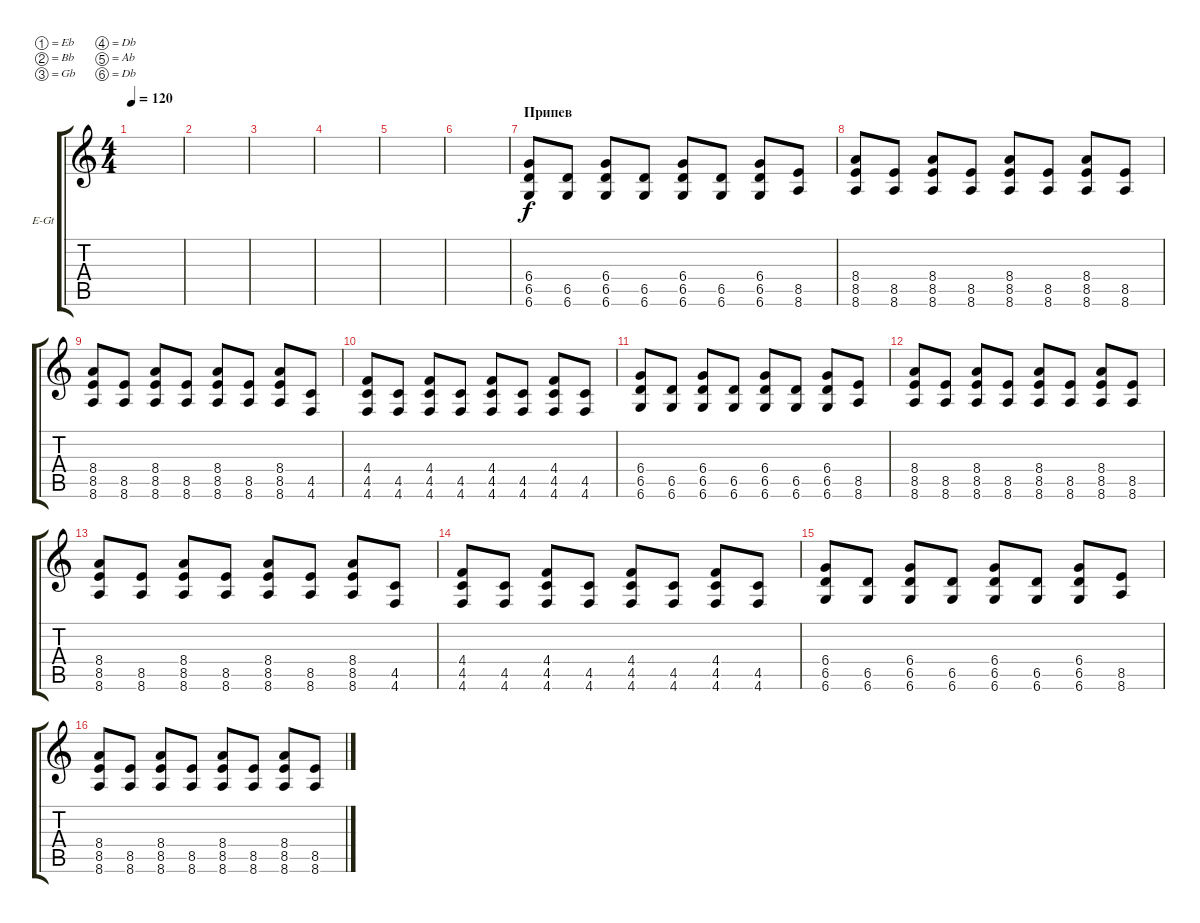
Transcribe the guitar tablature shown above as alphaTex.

\defaultSystemsLayout 4
\bracketExtendMode groupsimilarinstruments
\firstSystemTrackNameOrientation horizontal
\otherSystemsTrackNameOrientation horizontal
\track ("Electric Guitar" "E-Gt") {instrument overdrivenguitar}
\staff {score tabs}
\tuning (Eb4 Bb3 Gb3 Db3 Ab2 Db2)
\ts (4 4)
\tempo 120
\clef g2
\ks c
|
|
|
|
|
|
\section ("" "Припев")
(6.6 6.5 6.4).8 (6.6 6.5).8 (6.6 6.5 6.4).8 (6.6 6.5).8 (6.6 6.5 6.4).8 (6.6 6.5).8 (6.6 6.5 6.4).8 (8.6 8.5).8 |
(8.6 8.5 8.4).8 (8.6 8.5).8 (8.6 8.5 8.4).8 (8.6 8.5).8 (8.6 8.5 8.4).8 (8.6 8.5).8 (8.6 8.5 8.4).8 (8.6 8.5).8 |
(8.6 8.5 8.4).8 (8.6 8.5).8 (8.6 8.5 8.4).8 (8.6 8.5).8 (8.6 8.5 8.4).8 (8.6 8.5).8 (8.6 8.5 8.4).8 (4.6 4.5).8 |
(4.6 4.4 4.5).8 (4.6 4.5).8 (4.6 4.4 4.5).8 (4.6 4.5).8 (4.6 4.4 4.5).8 (4.6 4.5).8 (4.6 4.4 4.5).8 (4.6 4.5).8 |
(6.6 6.5 6.4).8 (6.6 6.5).8 (6.6 6.5 6.4).8 (6.6 6.5).8 (6.6 6.5 6.4).8 (6.6 6.5).8 (6.6 6.5 6.4).8 (8.6 8.5).8 |
(8.6 8.5 8.4).8 (8.6 8.5).8 (8.6 8.5 8.4).8 (8.6 8.5).8 (8.6 8.5 8.4).8 (8.6 8.5).8 (8.6 8.5 8.4).8 (8.6 8.5).8 |
(8.6 8.5 8.4).8 (8.6 8.5).8 (8.6 8.5 8.4).8 (8.6 8.5).8 (8.6 8.5 8.4).8 (8.6 8.5).8 (8.6 8.5 8.4).8 (4.6 4.5).8 |
(4.6 4.4 4.5).8 (4.6 4.5).8 (4.6 4.4 4.5).8 (4.6 4.5).8 (4.6 4.4 4.5).8 (4.6 4.5).8 (4.6 4.4 4.5).8 (4.6 4.5).8 |
(6.6 6.5 6.4).8 (6.6 6.5).8 (6.6 6.5 6.4).8 (6.6 6.5).8 (6.6 6.5 6.4).8 (6.6 6.5).8 (6.6 6.5 6.4).8 (8.6 8.5).8 |
(8.6 8.5 8.4).8 (8.6 8.5).8 (8.6 8.5 8.4).8 (8.6 8.5).8 (8.6 8.5 8.4).8 (8.6 8.5).8 (8.6 8.5 8.4).8 (8.6 8.5).8
